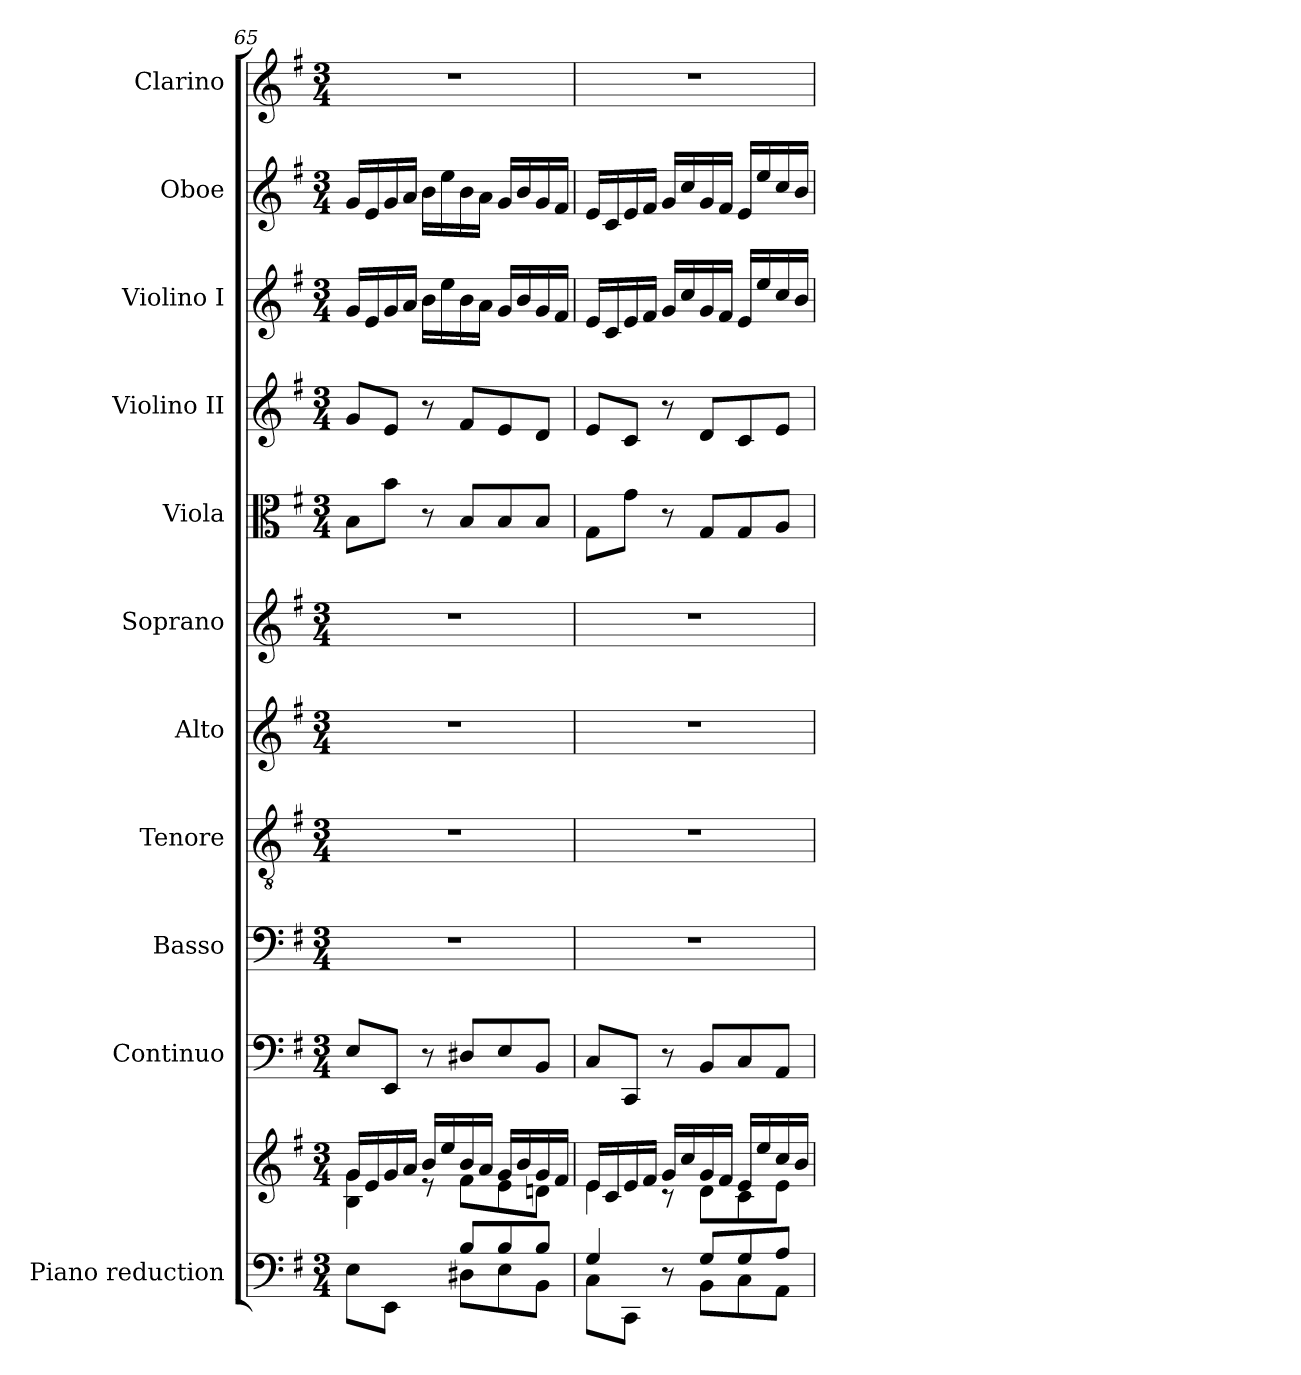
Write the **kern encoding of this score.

**kern	**kern	**kern	**kern	**kern	**kern	**kern	**kern	**kern	**kern	**kern	**kern
*part11	*part11	*part10	*part9	*part8	*part7	*part6	*part5	*part4	*part3	*part2	*part1
*staff12	*staff11	*staff10	*staff9	*staff8	*staff7	*staff6	*staff5	*staff4	*staff3	*staff2	*staff1
*I"Piano reduction	*	*I"Continuo	*I"Basso	*I"Tenore	*I"Alto	*I"Soprano	*I"Viola	*I"Violino II	*I"Violino I	*I"Oboe	*I"Clarino
*I'Pno	*	*	*	*	*	*	*	*	*	*I'Ob	*
*clefF4	*clefG2	*clefF4	*clefF4	*clefGv2	*clefG2	*clefG2	*clefC3	*clefG2	*clefG2	*clefG2	*clefG2
*k[f#]	*k[f#]	*k[f#]	*k[f#]	*k[f#]	*k[f#]	*k[f#]	*k[f#]	*k[f#]	*k[f#]	*k[f#]	*k[f#]
*M3/4	*M3/4	*M3/4	*M3/4	*M3/4	*M3/4	*M3/4	*M3/4	*M3/4	*M3/4	*M3/4	*M3/4
=65	=65	=65	=65	=65	=65	=65	=65	=65	=65	=65	=65
*^	*^	*	*	*	*	*	*	*	*	*	*
4ryy	8E\L	16g/LL	4B\ 4g\	8E/L	2.r	2.r	2.r	2.r	8B\L	8g/L	16g/LL	16g/LL	2.r
.	.	16e/	.	.	.	.	.	.	.	.	16e/	16e/	.
.	8EE\J	16g/	.	8EE/J	.	.	.	.	8b\J	8e/J	16g/	16g/	.
.	.	16a/JJ	.	.	.	.	.	.	.	.	16a/JJ	16a/JJ	.
8ryy	8ryy	16b/LL	8r	8r	.	.	.	.	8r	8r	16b\LL	16b\LL	.
.	.	16ee/	.	.	.	.	.	.	.	.	16ee\	16ee\	.
8B/L	8D#X\L	16b/	8f#\L	8D#X/L	.	.	.	.	8B/L	8f#/L	16b\	16b\	.
.	.	16a/JJ	.	.	.	.	.	.	.	.	16a\JJ	16a\JJ	.
8B/	8E\	16g/LL	8e\	8E/	.	.	.	.	8B/	8e/	16g/LL	16g/LL	.
.	.	16b/	.	.	.	.	.	.	.	.	16b/	16b/	.
8B/J	8BB\J	16g/	8dn\J	8BB/J	.	.	.	.	8B/J	8d/J	16g/	16g/	.
.	.	16f#/JJ	.	.	.	.	.	.	.	.	16f#/JJ	16f#/JJ	.
!!LO:PB:g=z
=66	=66	=66	=66	=66	=66	=66	=66	=66	=66	=66	=66	=66	=66
4G/	8C\L	16e/LL	4e\	8C/L	2.r	2.r	2.r	2.r	8G\L	8e/L	16e/LL	16e/LL	2.r
.	.	16c/	.	.	.	.	.	.	.	.	16c/	16c/	.
.	8CC\J	16e/	.	8CC/J	.	.	.	.	8g\J	8c/J	16e/	16e/	.
.	.	16f#/JJ	.	.	.	.	.	.	.	.	16f#/JJ	16f#/JJ	.
8r	8ryy	16g/LL	8r	8r	.	.	.	.	8r	8r	16g/LL	16g/LL	.
.	.	16cc/	.	.	.	.	.	.	.	.	16cc/	16cc/	.
8G/L	8BB\L	16g/	8d\L	8BB/L	.	.	.	.	8G/L	8d/L	16g/	16g/	.
.	.	16f#/JJ	.	.	.	.	.	.	.	.	16f#/JJ	16f#/JJ	.
8G/	8C\	16e/LL	8c\	8C/	.	.	.	.	8G/	8c/	16e/LL	16e/LL	.
.	.	16ee/	.	.	.	.	.	.	.	.	16ee/	16ee/	.
8A/J	8AA\J	16cc/	8e\J	8AA/J	.	.	.	.	8A/J	8e/J	16cc/	16cc/	.
.	.	16b/JJ	.	.	.	.	.	.	.	.	16b/JJ	16b/JJ	.
*v	*v	*	*	*	*	*	*	*	*	*	*	*	*
*	*v	*v	*	*	*	*	*	*	*	*	*	*
=	=	=	=	=	=	=	=	=	=	=	=
*-	*-	*-	*-	*-	*-	*-	*-	*-	*-	*-	*-
